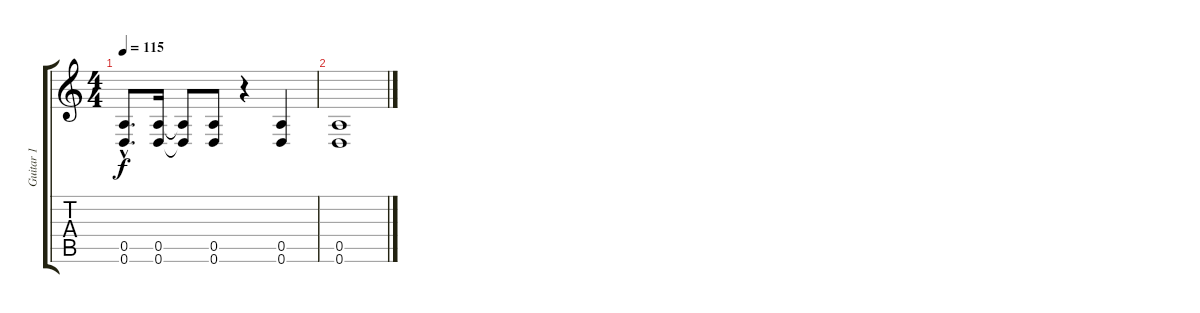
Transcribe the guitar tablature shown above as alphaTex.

\track ("Guitar 1" "Guitar 1") {instrument distortionguitar}
\staff {score tabs}
\tuning (E4 B3 G3 D3 A2 D2) {hide}
\ts (4 4)
\tempo 115
\clef g2
\ks c
(0.5{hac} 0.6{hac}).8{d dy f} (0.5 0.6).16 (0.5{t} 0.6{t}).8 (0.5 0.6).8 r.4 (0.5 0.6).4 |
(0.5 0.6).1
